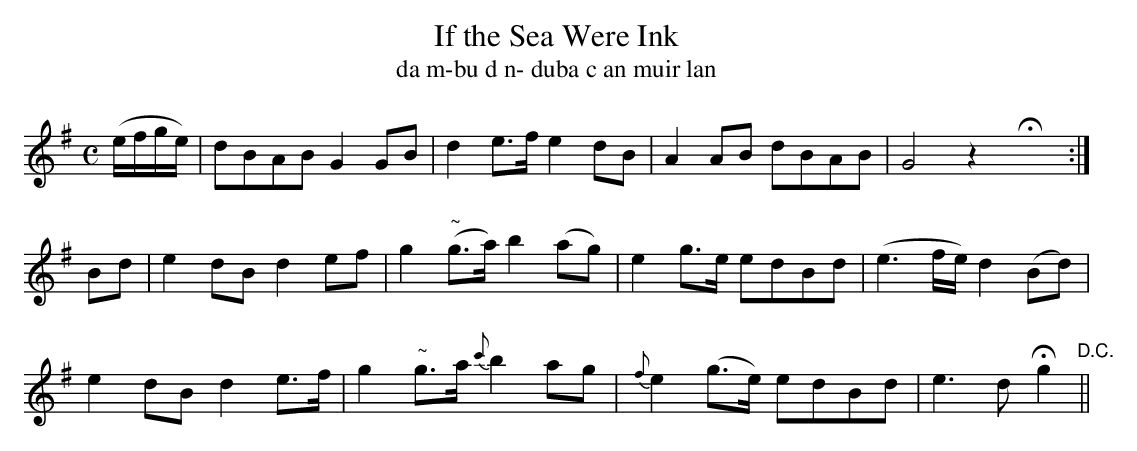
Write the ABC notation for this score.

X:1
T:If the Sea Were Ink
T:da m-bu d n- duba c an muir lan
M:C
L:1/8
K:G
(e/f/g/e/)|dBAB G2 GB|d2 e>f e2 dB|A2 AB dBAB|G4 z2HX:|
Bd|e2 dB d2 ef|g2 "~"(g>a) b2 (ag)|e2 g>e edBd|(e3f/e/) d2 (Bd)|
e2 dB d2 e>f|g2 "~"g>a {c'}b2 ag|{f}e2 (g>e) edBd|e3d Hg2 "D.C."||
